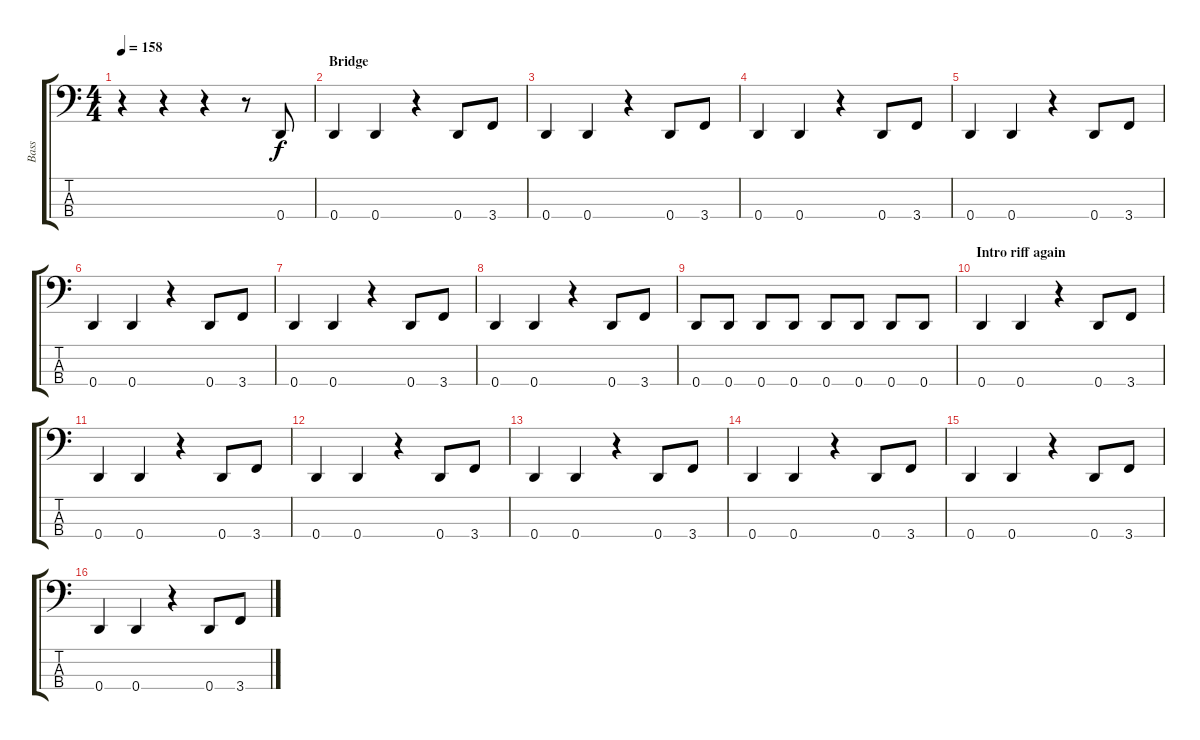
\track ("Bass" "Bass") {instrument electricbasspick}
\staff {score tabs}
\tuning (G2 D2 A1 D1) {hide}
\ts (4 4)
\tempo 158
\clef f4
\ks c
r.4{dy f} r.4 r.4 r.8 0.4.8 |
\section ("" "Bridge")
0.4.4 0.4.4 r.4 0.4.8 3.4.8 |
0.4.4 0.4.4 r.4 0.4.8 3.4.8 |
0.4.4 0.4.4 r.4 0.4.8 3.4.8 |
0.4.4 0.4.4 r.4 0.4.8 3.4.8 |
0.4.4 0.4.4 r.4 0.4.8 3.4.8 |
0.4.4 0.4.4 r.4 0.4.8 3.4.8 |
0.4.4 0.4.4 r.4 0.4.8 3.4.8 |
0.4.8 0.4.8 0.4.8 0.4.8 0.4.8 0.4.8 0.4.8 0.4.8 |
\section ("" "Intro riff again")
0.4.4 0.4.4 r.4 0.4.8 3.4.8 |
0.4.4 0.4.4 r.4 0.4.8 3.4.8 |
0.4.4 0.4.4 r.4 0.4.8 3.4.8 |
0.4.4 0.4.4 r.4 0.4.8 3.4.8 |
0.4.4 0.4.4 r.4 0.4.8 3.4.8 |
0.4.4 0.4.4 r.4 0.4.8 3.4.8 |
0.4.4 0.4.4 r.4 0.4.8 3.4.8
